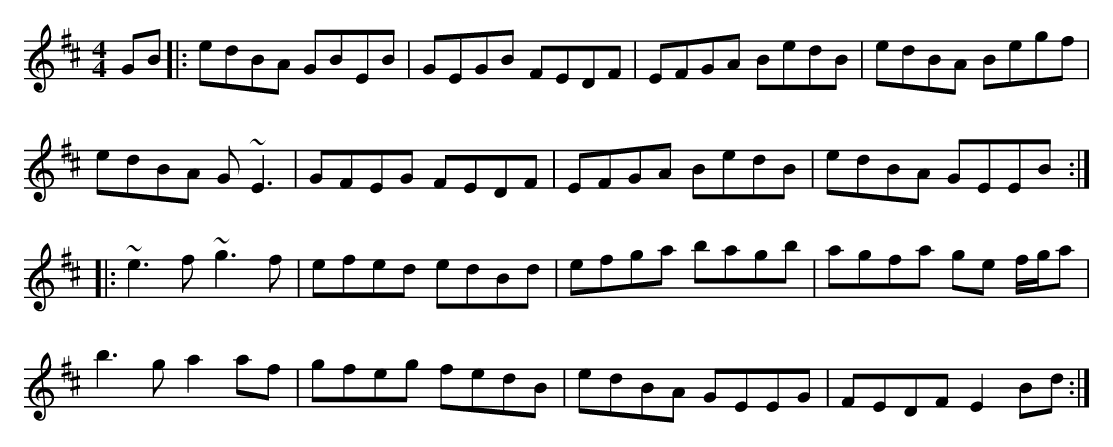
X:1
M:4/4
K:Edor
GB|:edBA GBEB|GEGB FEDF|EFGA BedB|edBA Begf|
edBA G~E3|GFEG FEDF|EFGA BedB|edBA GEEB:|
|:~e3f ~g3f|efed edBd|efga bagb|agfa ge f/2g/2a|
b3g a2af|gfeg fedB|edBA GEEG|FEDF E2 Bd:|
